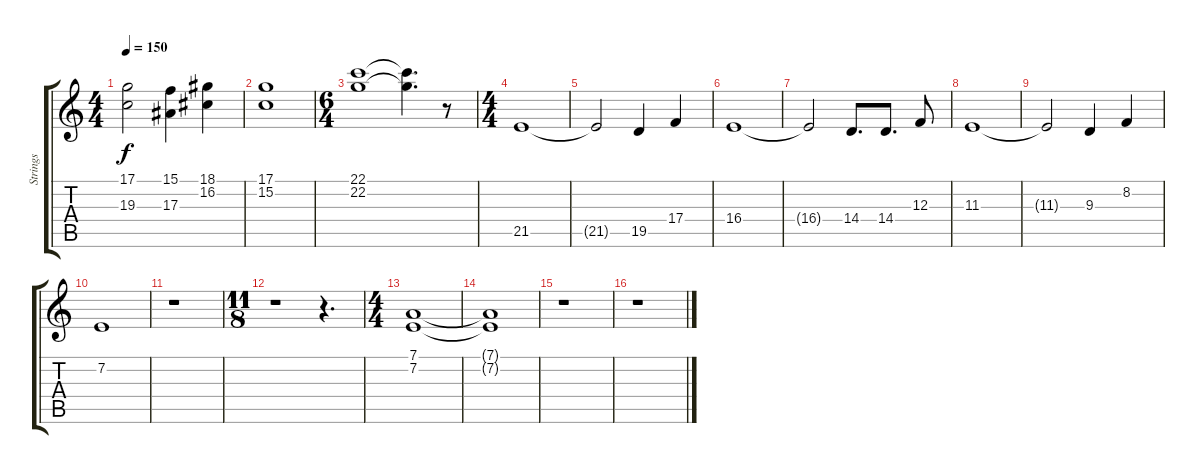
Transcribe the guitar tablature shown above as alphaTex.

\track ("Strings" "Strings") {instrument stringensemble1}
\staff {score tabs}
\tuning (D4 A3 F3 C3 G2 D2) {hide}
\ts (4 4)
\tempo 150
\clef g2
\ks c
(17.1{t} 19.3{t}).2{dy f} (15.1 17.3).4 (18.1 16.2).4 |
(17.1 15.2).1 |
\ts (6 4)
(22.1 22.2).1 (22.1{t} 22.2{t}).4{d} r.8 |
\ts (4 4)
21.5.1 |
21.5{t}.2 19.5.4 17.4.4 |
16.4.1 |
16.4{t}.2 14.4.8{d} 14.4.8{d} 12.3.8 |
11.3.1 |
11.3{t}.2 9.3.4 8.2.4 |
7.2.1 |
r.1 |
\ts (11 8)
r.1 r.4{d} |
\ts (4 4)
(7.1 7.2).1 |
(7.1{t} 7.2{t}).1 |
r.1 |
r.1
